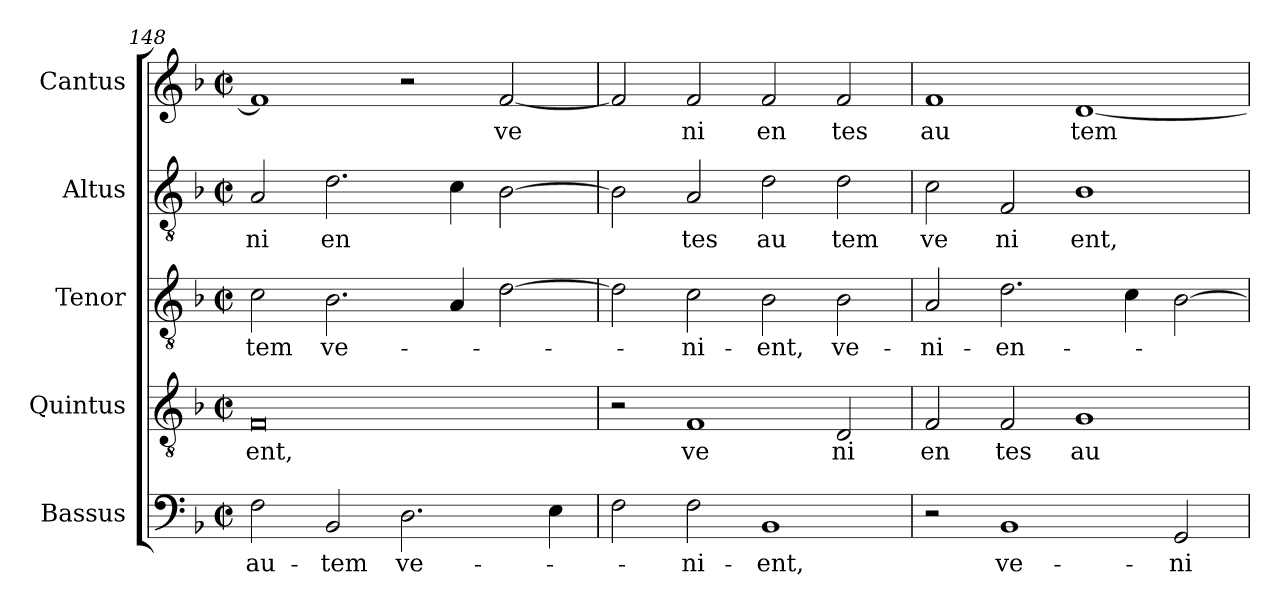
**kern	**text	**kern	**text	**kern	**text	**kern	**text	**kern	**text
*part5	*part5	*part4	*part4	*part3	*part3	*part2	*part2	*part1	*part1
*staff5	*staff5	*staff4	*staff4	*staff3	*staff3	*staff2	*staff2	*staff1	*staff1
*I"Bassus	*	*I"Quintus	*	*I"Tenor	*	*I"Altus	*	*I"Cantus	*
*clefF4	*	*clefGv2	*	*clefGv2	*	*clefGv2	*	*clefG2	*
*k[b-]	*	*k[b-]	*	*k[b-]	*	*k[b-]	*	*k[b-]	*
*F:	*	*F:	*	*F:	*	*F:	*	*F:	*
*M2/2	*	*M2/2	*	*M2/2	*	*M2/2	*	*M2/2	*
*met(c|)	*	*met(c|)	*	*met(c|)	*	*met(c|)	*	*met(c|)	*
=148	=148	=148	=148	=148	=148	=148	=148	=148	=148
!	!LO:LY:b:cj	!	!LO:LY:b:cj	!	!LO:LY:b:cj	!	!LO:LY:b:cj	!	!
2F\	au-	0F	ent,	2c\	-tem	2A/	ni	1f]	.
!	!LO:LY:b:cj	!	!	!	!LO:LY:b:cj	!	!LO:LY:b:cj	!	!
2BB-/	-tem	.	.	2.B-\	ve-	2.d\	en	.	.
!	!LO:LY:b:cj	!	!	!	!	!	!	!	!
2.D\	ve-	.	.	.	.	.	.	2r	.
.	.	.	.	4A/	.	4c\	.	.	.
!	!	!	!	!	!	!	!	!	!LO:LY:b:cj
.	.	.	.	[>2d\	.	[>2B-\	.	[<2f/	ve
4E\	.	.	.	.	.	.	.	.	.
=149	=149	=149	=149	=149	=149	=149	=149	=149	=149
2F\	.	2r	.	2d\]	.	2B-\]	.	2f/]	.
!	!LO:LY:b:cj	!	!LO:LY:b:cj	!	!LO:LY:b:cj	!	!LO:LY:b:cj	!	!LO:LY:b:cj
2F\	-ni-	1F	ve	2c\	-ni-	2A/	tes	2f/	ni
!	!LO:LY:b:cj	!	!	!	!LO:LY:b:cj	!	!LO:LY:b:cj	!	!LO:LY:b:cj
1BB-	-ent,	.	.	2B-\	-ent,	2d\	au	2f/	en
!	!	!	!LO:LY:b:cj	!	!LO:LY:b:cj	!	!LO:LY:b:cj	!	!LO:LY:b:cj
.	.	2D/	ni	2B-\	ve-	2d\	tem	2f/	tes
=150	=150	=150	=150	=150	=150	=150	=150	=150	=150
!	!	!	!LO:LY:b:cj	!	!LO:LY:b:cj	!	!LO:LY:b:cj	!	!LO:LY:b:cj
2r	.	2F/	en	2A/	-ni-	2c\	ve	1f	au
!	!LO:LY:b:cj	!	!LO:LY:b:cj	!	!LO:LY:b:cj	!	!LO:LY:b:cj	!	!
1BB-	ve-	2F/	tes	2.d\	-en-	2F/	ni	.	.
!	!	!	!LO:LY:b:cj	!	!	!	!LO:LY:b:cj	!	!LO:LY:b
.	.	1G	au	.	.	1B-	ent,	[<1d	tem
.	.	.	.	4c\	.	.	.	.	.
!	!LO:LY:b:cj	!	!	!	!	!	!	!	!
2GG/	-ni-	.	.	[>2B-\	.	.	.	.	.
=	=	=	=	=	=	=	=	=	=
*-	*-	*-	*-	*-	*-	*-	*-	*-	*-
